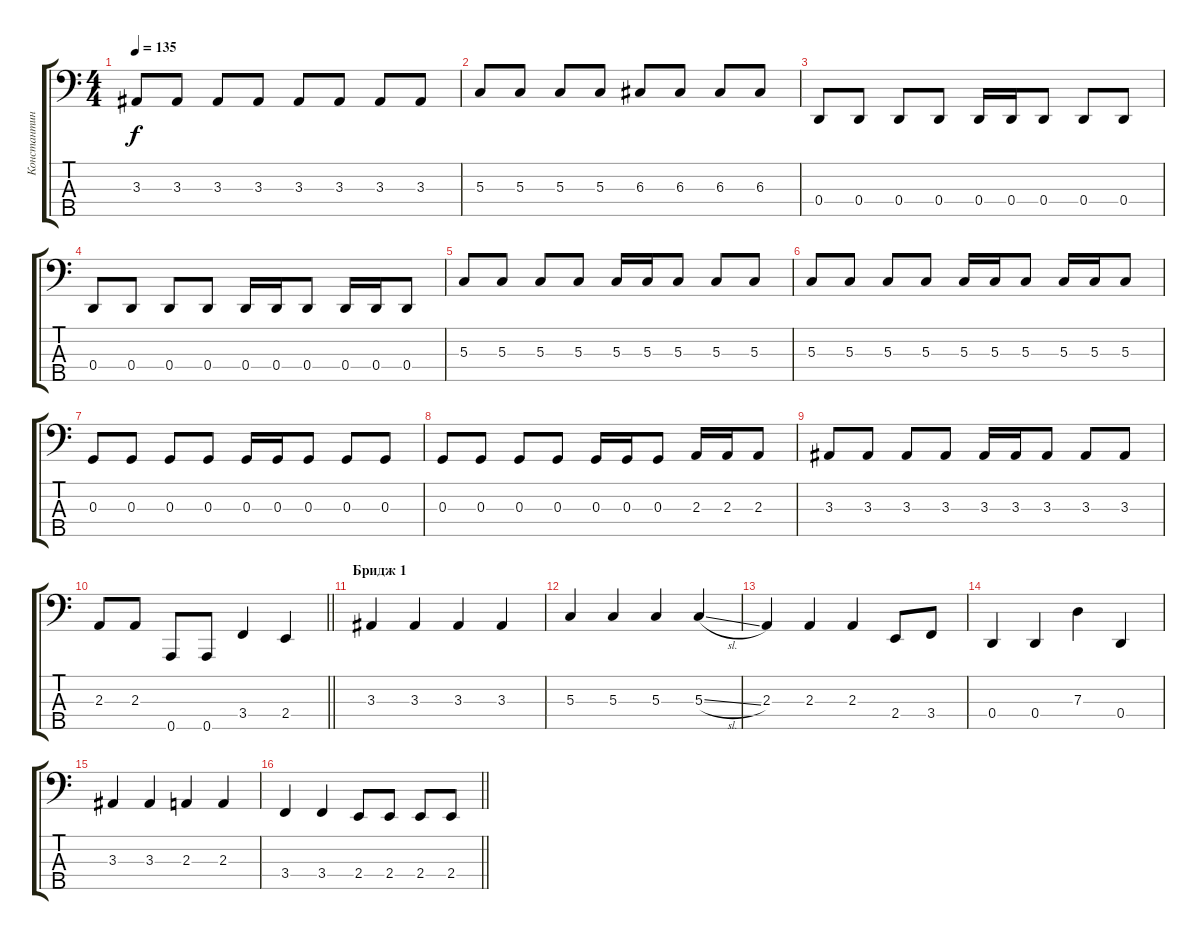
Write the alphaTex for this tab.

\track ("Константин Седельников" "Константин") {instrument electricbassfinger}
\staff {score tabs}
\tuning (A2 C2 G1 D1 A0) {hide}
\ts (4 4)
\tempo 135
\clef f4
\ks c
3.3.8{dy f} 3.3.8 3.3.8 3.3.8 3.3.8 3.3.8 3.3.8 3.3.8 |
5.3.8 5.3.8 5.3.8 5.3.8 6.3.8 6.3.8 6.3.8 6.3.8 |
0.4.8 0.4.8 0.4.8 0.4.8 0.4.16 0.4.16 0.4.8 0.4.8 0.4.8 |
0.4.8 0.4.8 0.4.8 0.4.8 0.4.16 0.4.16 0.4.8 0.4.16 0.4.16 0.4.8 |
5.3.8 5.3.8 5.3.8 5.3.8 5.3.16 5.3.16 5.3.8 5.3.8 5.3.8 |
5.3.8 5.3.8 5.3.8 5.3.8 5.3.16 5.3.16 5.3.8 5.3.16 5.3.16 5.3.8 |
0.3.8 0.3.8 0.3.8 0.3.8 0.3.16 0.3.16 0.3.8 0.3.8 0.3.8 |
0.3.8 0.3.8 0.3.8 0.3.8 0.3.16 0.3.16 0.3.8 2.3.16 2.3.16 2.3.8 |
3.3.8 3.3.8 3.3.8 3.3.8 3.3.16 3.3.16 3.3.8 3.3.8 3.3.8 |
\barLineRight lightlight
2.3.8 2.3.8 0.5.8 0.5.8 3.4.4 2.4.4 |
\section ("" "Бридж 1")
3.3.4 3.3.4 3.3.4 3.3.4 |
5.3.4 5.3.4 5.3.4 5.3{sl}.4 |
2.3.4 2.3.4 2.3.4 2.4.8 3.4.8 |
0.4.4 0.4.4 7.3.4 0.4.4 |
3.3.4 3.3.4 2.3.4 2.3.4 |
\barLineRight lightlight
3.4.4 3.4.4 2.4.8 2.4.8 2.4.8 2.4.8
